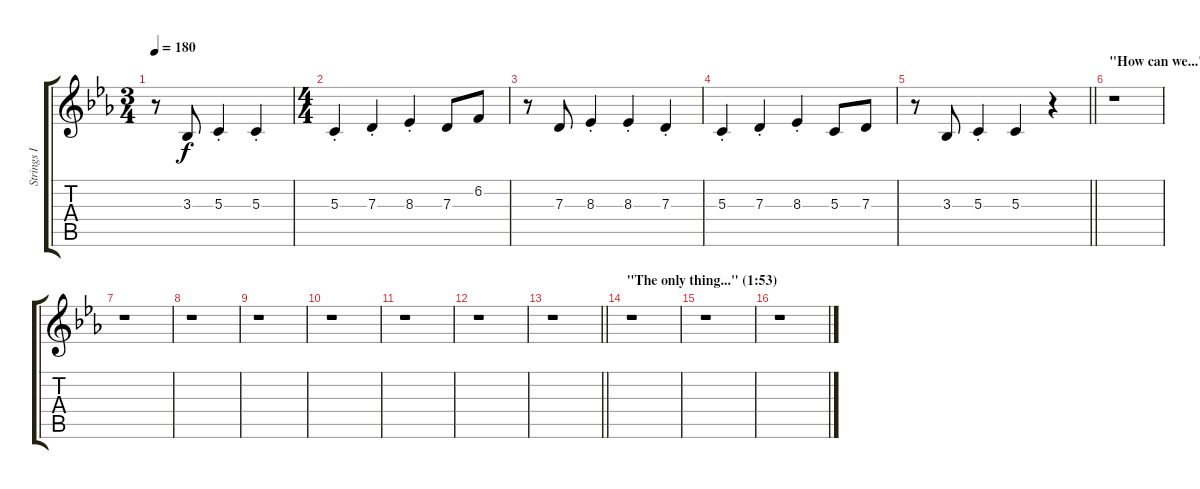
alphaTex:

\track ("Strings I" "Strings I") {instrument stringensemble1}
\staff {score tabs}
\tuning (E4 B3 G3 D3 A2 E2) {hide}
\ts (3 4)
\tempo 180
\clef g2
\ks cminor
r.8{dy f} 3.3.8 5.3{st}.4 5.3{st}.4 |
\ts (4 4)
5.3{st}.4 7.3{st}.4 8.3{st}.4 7.3.8 6.2.8 |
r.8 7.3.8 8.3{st}.4 8.3{st}.4 7.3{st}.4 |
5.3{st}.4 7.3{st}.4 8.3{st}.4 5.3.8 7.3.8 |
\barLineRight lightlight
r.8 3.3.8 5.3{st}.4 5.3.4 r.4 |
\section ("" "\"How can we...\" (1:44)")
r.1 |
r.1 |
r.1 |
r.1 |
r.1 |
r.1 |
r.1 |
\barLineRight lightlight
r.1 |
\section ("" "\"The only thing...\" (1:53)")
r.1 |
r.1 |
r.1
